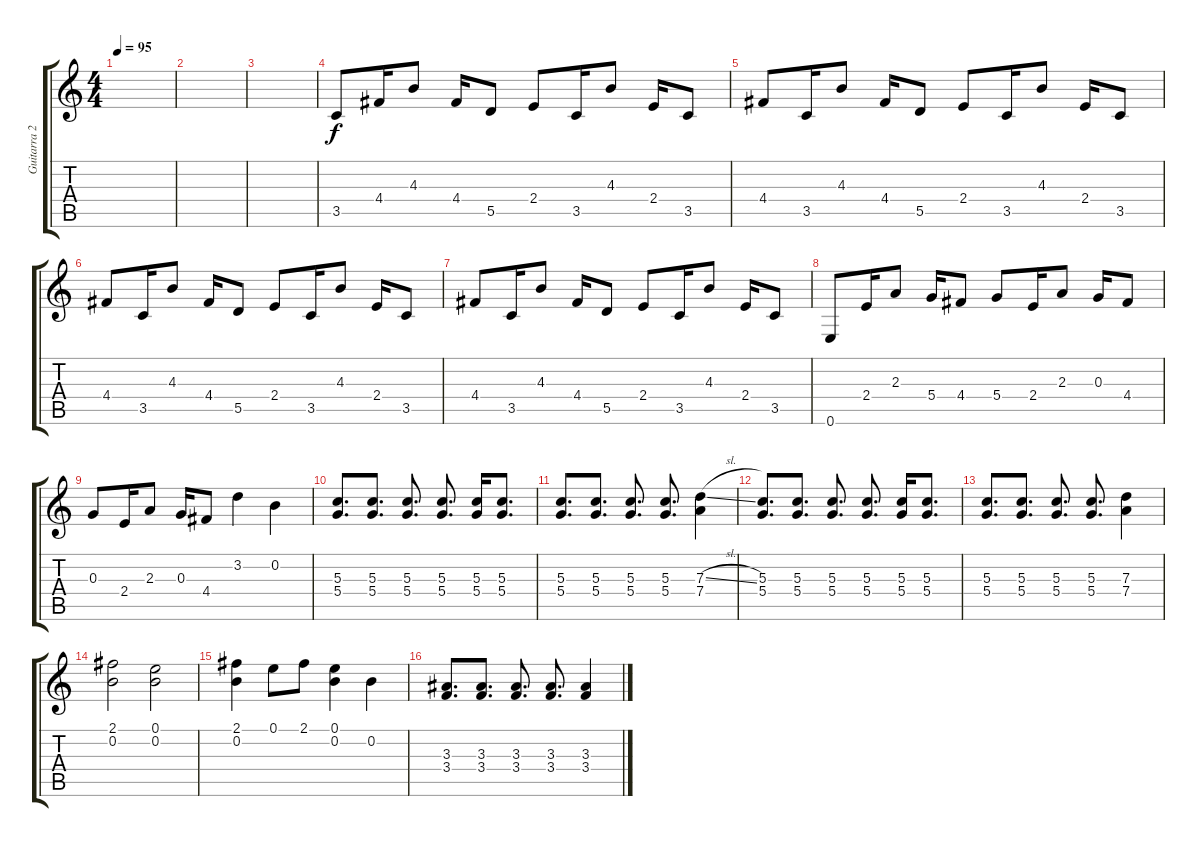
\track ("Guitarra 2 - Saúl Hernandéz" "Guitarra 2") {instrument electricguitarclean}
\staff {score tabs}
\tuning (E4 B3 G3 D3 A2 E2) {hide}
\ts (4 4)
\tempo 95
\clef g2
\ks c
|
|
|
3.5.8 4.4.16 4.3.8 4.4.16 5.5.8 2.4.8 3.5.16 4.3.8 2.4.16 3.5.8 |
4.4.8 3.5.16 4.3.8 4.4.16 5.5.8 2.4.8 3.5.16 4.3.8 2.4.16 3.5.8 |
4.4.8 3.5.16 4.3.8 4.4.16 5.5.8 2.4.8 3.5.16 4.3.8 2.4.16 3.5.8 |
4.4.8 3.5.16 4.3.8 4.4.16 5.5.8 2.4.8 3.5.16 4.3.8 2.4.16 3.5.8 |
0.6.8 2.4.16 2.3.8 5.4.16 4.4.8 5.4.8 2.4.16 2.3.8 0.3.16 4.4.8 |
0.3.8 2.4.16 2.3.8 0.3.16 4.4.8 3.2.4 0.2.4 |
(5.3 5.4).8{d} (5.3 5.4).8{d} (5.3 5.4).8{d} (5.3 5.4).8{d} (5.3 5.4).16 (5.3 5.4).8{d} |
(5.3 5.4).8{d} (5.3 5.4).8{d} (5.3 5.4).8{d} (5.3 5.4).8{d} (7.3{sl} 7.4).4 |
(5.3 5.4).8{d} (5.3 5.4).8{d} (5.3 5.4).8{d} (5.3 5.4).8{d} (5.3 5.4).16 (5.3 5.4).8{d} |
(5.3 5.4).8{d} (5.3 5.4).8{d} (5.3 5.4).8{d} (5.3 5.4).8{d} (7.3 7.4).4 |
(2.1 0.2).2 (0.1 0.2).2 |
(2.1 0.2).4 0.1.8 2.1.8 (0.1 0.2).4 0.2.4 |
(3.3 3.4).8{d} (3.3 3.4).8{d} (3.3 3.4).8{d} (3.3 3.4).8{d} (3.3 3.4).4
